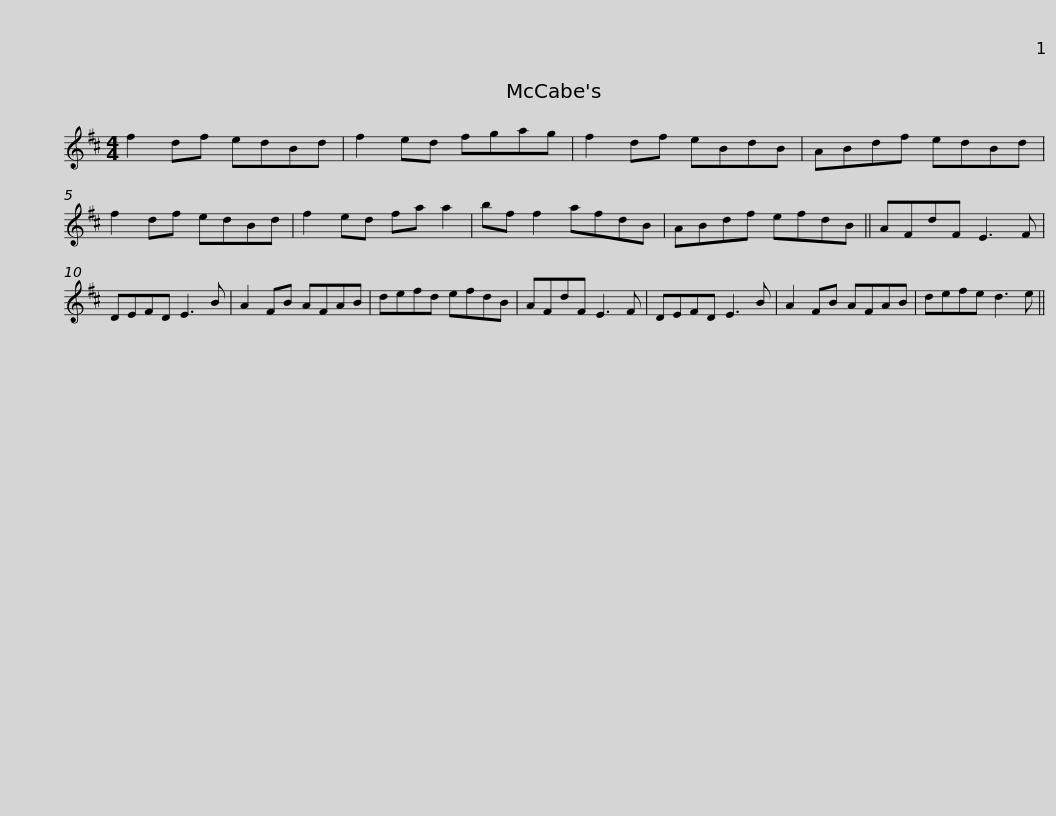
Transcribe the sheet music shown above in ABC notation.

X:1
L:1/8
M:4/4
I:linebreak $
K:D
V:1 treble
V:1
 f2 df edBd | f2 ed fgag | f2 df eBdB | ABdf edBd | f2 df edBd | %5
 f2 ed fa a2 |$ bf f2 afdB | ABdf efdB || AFdF E3 F | DEFD E3 B | %10
 A2 FB AFAB | defd efdB |$ AFdF E3 F | DEFD E3 B | A2 FB AFAB | %15
 defe d3 e || %16
